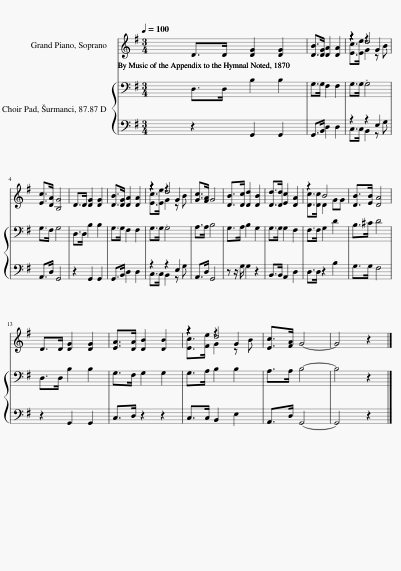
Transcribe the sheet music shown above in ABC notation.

X:1
%%score ( 1 2 3 ) { 4 | ( 5 6 ) }
L:1/8
Q:1/4=100
M:3/4
I:linebreak $
K:G
V:1 treble
V:2 treble
V:3 treble
V:4 bass
V:5 bass
V:6 bass
V:1
 D>D [DG]2 [DG]2 | [DB]>[DG] [DA]2 [DA]2 | z2 d4 |$ [Ec]>[DA] [B,G]4 | D>D [DG]2 [DG]2 | %5
 [DB]>[DG] [DA]2 [DA]2 | z2 d4 | [Gc]>[FA] G4 | [DB]>[Dc] [Dd]2 [DB]2 | [Dd]>[Dd] [Ec]2 [DA]2 | %10
 z2 B4 | [DB]>[EB] [DA]4 |$ D>D [DG]2 [DG]2 | [EA]>[DA] [DB]2 [DB]2 | z2 d4 | %15
 [Ec]>[FA] G4- | G4 z2 |] %17
V:2
 x6 | x6 | [Ec]>[Ee] G2 z B |$ x6 | x6 | %5
 x6 | [Ec]>[Ee] G2 z B | x6 | x6 | x6 | %10
 [Dc]>[Dc] D2 GG | x6 |$ x6 | x6 | [Ec]>[Fe] G2 z B | %15
 x6 | x6 |] %17
V:3
 x6 | x6 | z2 z2 G2 |$ x6 | x6 | %5
 x6 | z2 z2 G2 | x6 | x6 | x6 | %10
 x6 | x6 |$ x6 | x6 | z2 z2 G2 | %15
 x6 | x6 |] %17
V:4
 D,>D, B,2 B,2 | G,>G, F,2 F,2 | G,>G, .G,4 |$ G,>F, G,4 | D,>D, B,2 B,2 | %5
 G,>G, F,2 F,2 | G,>G, .G,4 | A,>A, B,4 | G,>A, B,2 G,2 | G,>G, G,2 F,2 | %10
 F,>F, G,2 D2 | B,>^C D4 |$ D,>D, B,2 B,2 | G,>F, G,2 G,2 | G,>A, B,2 B,2 | %15
 A,>A, B,4- | B,4 z2 |] %17
V:5
 z2 G,,2 G,,2 | G,,>B,, D,2 D,2 | z2 z2 E,2 |$ A,,>D, G,,4 | z2 G,,2 G,,2 | %5
 G,,>B,, D,2 D,2 | z2 z2 E,2 | A,,>D, G,,4 | z z/ G,/ G,2 z2 | B,,>B,, A,,2 D,2 | %10
 D,>D, z2 B,2 | G,>G, F,4 |$ z2 G,,2 G,,2 | C,>D, z2 z2 | C,>C, B,,2 E,2 | %15
 A,,>D, G,,4- | G,,4 z2 |] %17
V:6
 x6 | x6 | C,>C, B,,2 z G, |$ x6 | x6 | %5
 x6 | C,>C, B,,2 z G, | x6 | x6 | x6 | %10
 x6 | x6 |$ x6 | x6 | x6 | %15
 x6 | x6 |] %17
